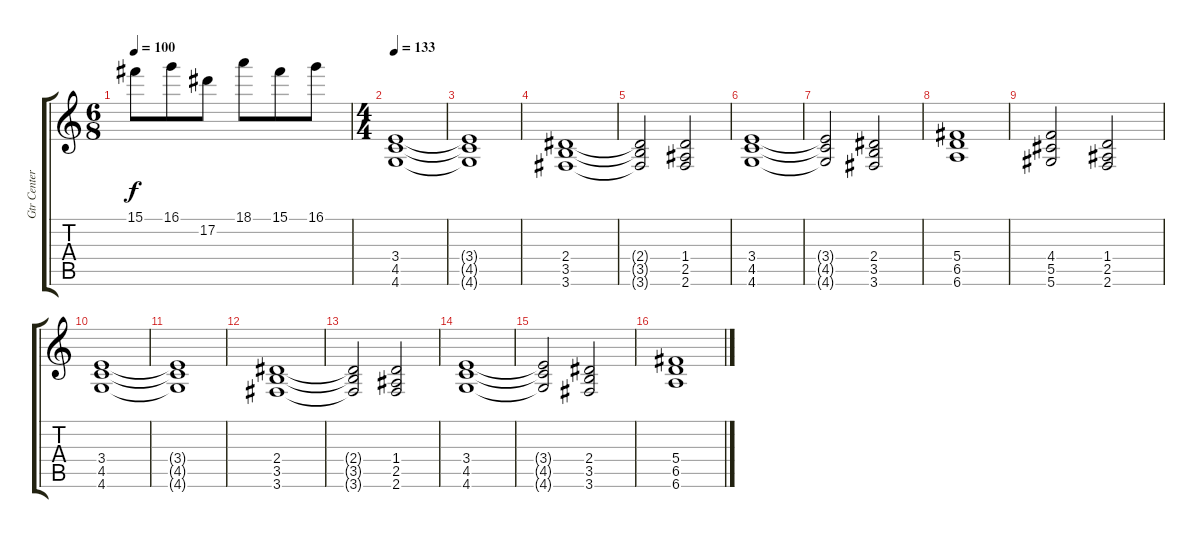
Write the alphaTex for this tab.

\track ("Gtr Center" "Gtr Center") {instrument distortionguitar}
\staff {score tabs}
\tuning (Eb4 Bb3 Gb3 Db3 Ab2 Eb2) {hide}
\ts (6 8)
\tempo 100
\clef g2
\ks c
15.1.8{dy f} 16.1.8 17.2.8 18.1.8 15.1.8 16.1.8 |
\ts (4 4)
\tempo 133
(3.4 4.5 4.6).1{volume 10} |
(3.4{t} 4.5{t} 4.6{t}).1 |
(2.4 3.5 3.6).1 |
(2.4{t} 3.5{t} 3.6{t}).2 (1.4 2.5 2.6).2 |
(3.4 4.5 4.6).1 |
(3.4{t} 4.5{t} 4.6{t}).2 (2.4 3.5 3.6).2 |
(5.4 6.5 6.6).1 |
(4.4 5.5 5.6).2 (1.4 2.5 2.6).2 |
(3.4 4.5 4.6).1 |
(3.4{t} 4.5{t} 4.6{t}).1 |
(2.4 3.5 3.6).1 |
(2.4{t} 3.5{t} 3.6{t}).2 (1.4 2.5 2.6).2 |
(3.4 4.5 4.6).1 |
(3.4{t} 4.5{t} 4.6{t}).2 (2.4 3.5 3.6).2 |
(5.4 6.5 6.6).1
